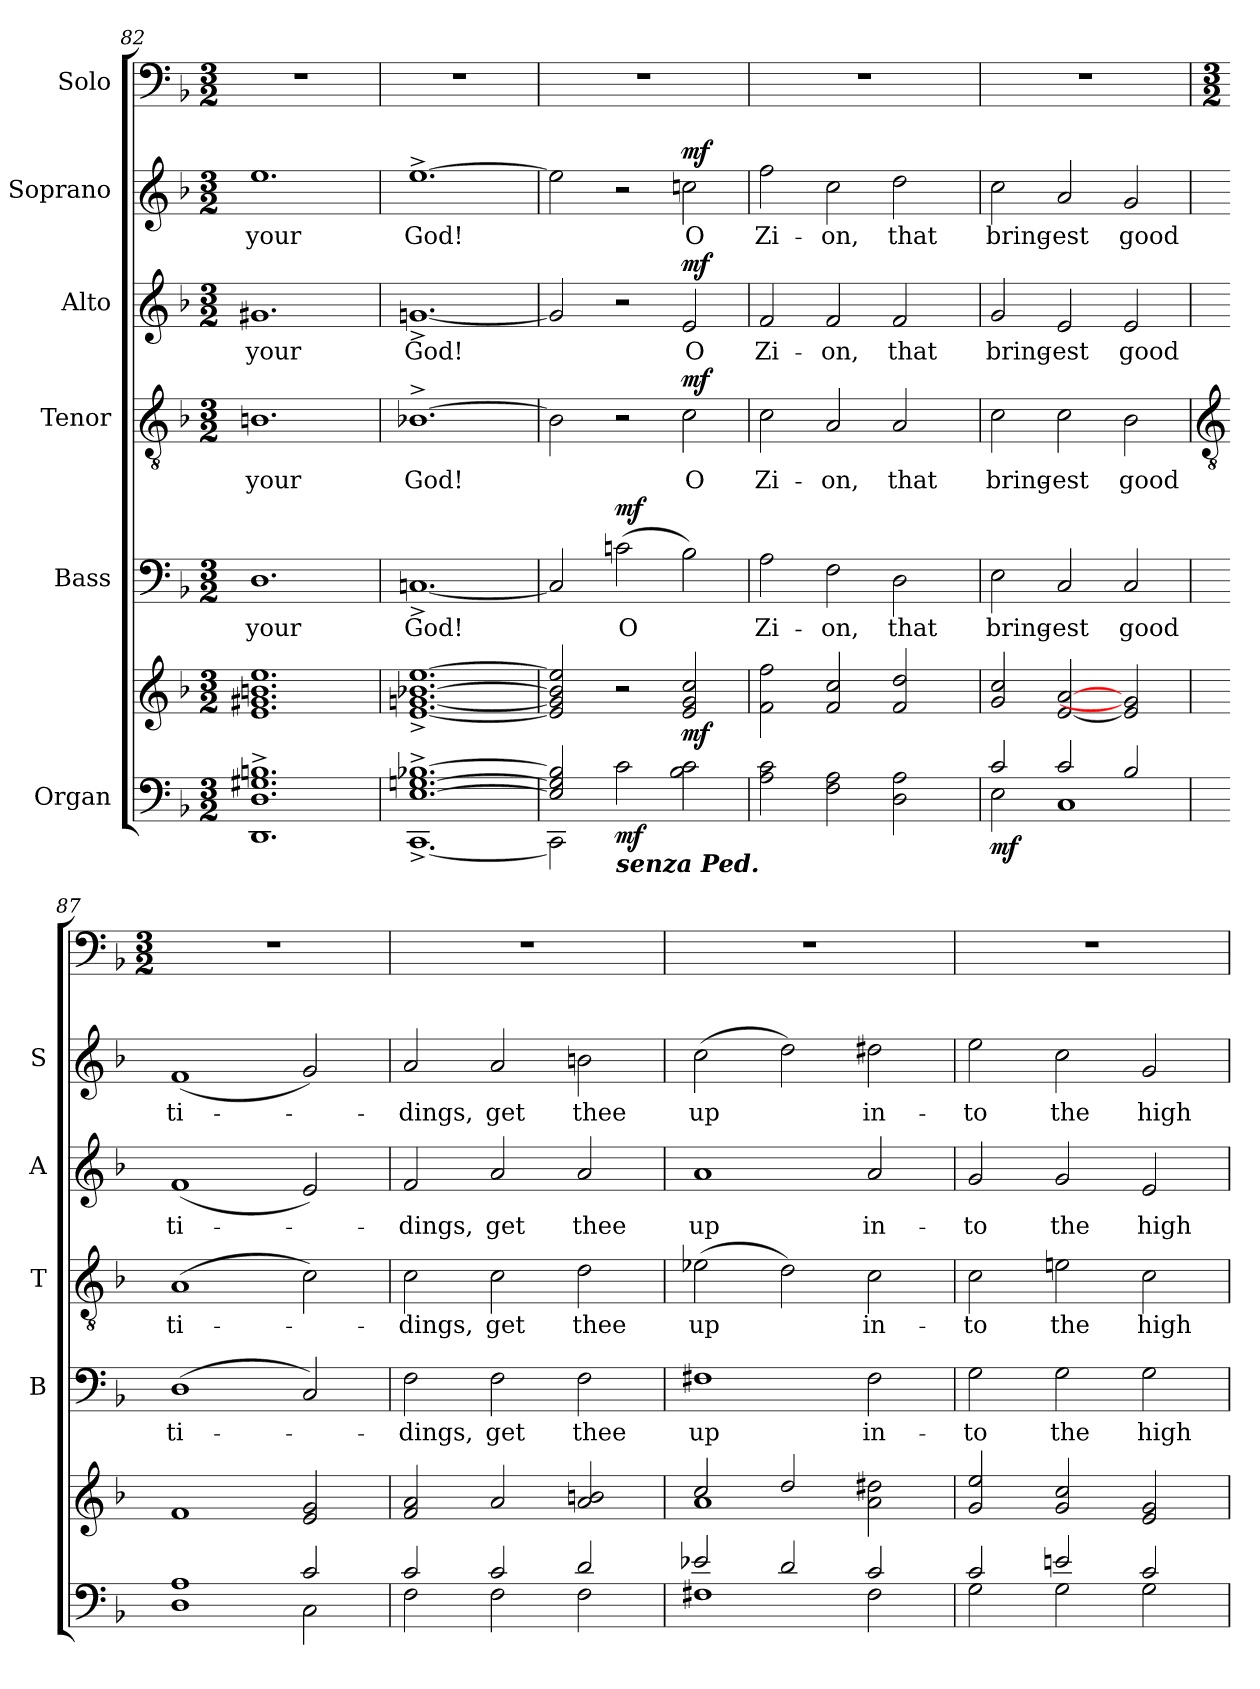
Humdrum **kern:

**kern	**kern	**dynam	**kern	**text	**dynam	**kern	**text	**dynam	**kern	**text	**dynam	**kern	**text	**dynam	**kern
*part6	*part6	*part6	*part5	*part5	*part5	*part4	*part4	*part4	*part3	*part3	*part3	*part2	*part2	*part2	*part1
*staff7	*staff6	*staff6/7	*staff5	*staff5	*staff5	*staff4	*staff4	*staff4	*staff3	*staff3	*staff3	*staff2	*staff2	*staff2	*staff1
*I"Organ	*	*	*I"Bass	*	*	*I"Tenor	*	*	*I"Alto	*	*	*I"Soprano	*	*	*I"Solo
*	*	*	*I'B	*	*	*I'T	*	*	*I'A	*	*	*I'S	*	*	*
*clefF4	*clefG2	*	*clefF4	*	*	*clefGv2	*	*	*clefG2	*	*	*clefG2	*	*	*clefF4
*k[b-]	*k[b-]	*	*k[b-]	*	*	*k[b-]	*	*	*k[b-]	*	*	*k[b-]	*	*	*k[b-]
*F:	*F:	*	*F:	*	*	*F:	*	*	*F:	*	*	*F:	*	*	*F:
*M3/2	*M3/2	*	*M3/2	*	*	*M3/2	*	*	*M3/2	*	*	*M3/2	*	*	*M3/2
=82	=82	=82	=82	=82	=82	=82	=82	=82	=82	=82	=82	=82	=82	=82	=82
*^	*	*	*	*	*	*	*	*	*	*	*	*	*	*	*
!	!	!	!	!	!LO:LY:b	!	!	!LO:LY:b	!	!	!LO:LY:b	!	!	!LO:LY:b	!	!
1.D/^ 1.G#X/^ 1.Bn/^	1.DD\	1.e 1.g#X 1.bn 1.ee	.	1.D	your	.	1.Bn	your	.	1.g#X	your	.	1.ee	your	.	1.r
=83	=83	=83	=83	=83	=83	=83	=83	=83	=83	=83	=83	=83	=83	=83	=83	=83
!	!	!	!	!	!LO:LY:b	!	!	!LO:LY:b	!	!	!LO:LY:b	!	!	!LO:LY:b	!	!
[1.E/^ [1.Gn/^ [1.B-X/^	[1.CC^\	[1.e^ [1.gn^ [1.b-X^ [1.ee^	.	[1.Cn^	God!	.	[1.B-X^	God!	.	[1.gn^	God!	.	[1.ee^	God!	.	1.r
=84	=84	=84	=84	=84	=84	=84	=84	=84	=84	=84	=84	=84	=84	=84	=84	=84
2E/] 2G/] 2B-/]	2CC\]	2e] 2g] 2b-] 2ee]	.	2C]	.	.	2B-]	.	.	2g]	.	.	2ee]	.	.	1.r
!LO:TX:b:Bi:t=senza Ped.	!	!	!	!	!	!	!	!	!	!	!	!	!	!	!	!
!	!	!	!LO:DY:b=2	!	!LO:LY:b	!LO:DY:b	!	!	!	!	!	!	!	!	!	!
1ryy	2c\	2r	mf	(>2cn	O	mf	2r	.	.	2r	.	.	2r	.	.	.
!	!	!	!LO:DY:b	!	!	!	!	!LO:LY:b	!LO:DY:b	!	!LO:LY:b	!LO:DY:b	!	!LO:LY:b	!LO:DY:b	!
.	2B-\ 2c\	2e 2g 2cc	mf	2B-)	.	.	2c	O	mf	2e	O	mf	2ccn	O	mf	.
=85	=85	=85	=85	=85	=85	=85	=85	=85	=85	=85	=85	=85	=85	=85	=85	=85
!	!	!	!	!	!LO:LY:b	!	!	!LO:LY:b	!	!	!LO:LY:b	!	!	!LO:LY:b	!	!
1ryy	2A\ 2c\	2f 2ff	.	2A	Zi-	.	2c	Zi-	.	2f	Zi-	.	2ff	Zi-	.	1.r
!	!	!	!	!	!LO:LY:b	!	!	!LO:LY:b	!	!	!LO:LY:b	!	!	!LO:LY:b	!	!
.	2F\ 2A\	2f 2cc	.	2F	-on,	.	2A	-on,	.	2f	-on,	.	2cc	-on,	.	.
!	!	!	!	!	!LO:LY:b	!	!	!LO:LY:b	!	!	!LO:LY:b	!	!	!LO:LY:b	!	!
4ryy	2D\ 2A\	2f 2dd	.	2D	that	.	2A	that	.	2f	that	.	2dd	that	.	.
4ryy	.	.	.	.	.	.	.	.	.	.	.	.	.	.	.	.
=86	=86	=86	=86	=86	=86	=86	=86	=86	=86	=86	=86	=86	=86	=86	=86	=86
!	!	!	!LO:DY:b=2	!	!LO:LY:b	!	!	!LO:LY:b	!	!	!LO:LY:b	!	!	!LO:LY:b	!	!
2c/	2E\	2g 2cc	mf	2E	bring-	.	2c	bring-	.	2g	bring-	.	2cc	bring-	.	1.r
!	!	!	!	!	!LO:LY:b	!	!	!LO:LY:b	!	!	!LO:LY:b	!	!	!LO:LY:b	!	!
2c/	1C\	[2e [2a	.	2C	-est	.	2c	-est	.	2e	-est	.	2a	-est	.	.
!	!	!	!	!	!LO:LY:b	!	!	!LO:LY:b	!	!	!LO:LY:b	!	!	!LO:LY:b	!	!
2B-/	.	2e] 2g]	.	2C	good	.	2B-	good	.	2e	good	.	2g	good	.	.
!!LO:LB:g=z
=87	=87	=87	=87	=87	=87	=87	=87	=87	=87	=87	=87	=87	=87	=87	=87	=87
*	*	*	*	*	*	*	*clefGv2	*	*	*	*	*	*	*	*	*
*	*	*	*	*	*	*	*	*	*	*	*	*	*	*	*	*M3/2
*	*	*^	*	*	*	*	*	*	*	*	*	*	*	*	*	*
!	!	!	!	!	!	!LO:LY:b	!	!	!LO:LY:b	!	!	!LO:LY:b	!	!	!LO:LY:b	!	!
1A/	1D\	1f	1.ryy	.	(<1D	ti-	.	(>1A	ti-	.	(<1f	ti-	.	(<1f	ti-	.	1.r
2c/	2C\	2e 2g	.	.	2C)	.	.	2c)	.	.	2e)	.	.	2g)	.	.	.
=88	=88	=88	=88	=88	=88	=88	=88	=88	=88	=88	=88	=88	=88	=88	=88	=88	=88
!	!	!	!	!	!	!LO:LY:b	!	!	!LO:LY:b	!	!	!LO:LY:b	!	!	!LO:LY:b	!	!
2c/	2F\	2f 2a	1.ryy	.	2F	dings,	.	2c	dings,	.	2f	dings,	.	2a	dings,	.	1.r
!	!	!	!	!	!	!LO:LY:b	!	!	!LO:LY:b	!	!	!LO:LY:b	!	!	!LO:LY:b	!	!
2c/	2F\	2a	.	.	2F	get	.	2c	get	.	2a	get	.	2a	get	.	.
!	!	!	!	!	!	!LO:LY:b	!	!	!LO:LY:b	!	!	!LO:LY:b	!	!	!LO:LY:b	!	!
2d/	2F\	2a 2bn	.	.	2F	thee	.	2d	thee	.	2a	thee	.	2bn	thee	.	.
=89	=89	=89	=89	=89	=89	=89	=89	=89	=89	=89	=89	=89	=89	=89	=89	=89	=89
!	!	!	!	!	!	!LO:LY:b	!	!	!LO:LY:b	!	!	!LO:LY:b	!	!	!LO:LY:b	!	!
2e-X/	1F#X\	2cc/	1a\	.	1F#X	up	.	(>2e-X	up	.	1a	up	.	(>2cc	up	.	1.r
2d/	.	2dd/	.	.	.	.	.	2d)	.	.	.	.	.	2dd)	.	.	.
!	!	!	!	!	!	!LO:LY:b	!	!	!LO:LY:b	!	!	!LO:LY:b	!	!	!LO:LY:b	!	!
2c/	2F#\	2a 2dd#X	2ryy	.	2F#	in-	.	2c	in-	.	2a	in-	.	2dd#X	in-	.	.
=90	=90	=90	=90	=90	=90	=90	=90	=90	=90	=90	=90	=90	=90	=90	=90	=90	=90
!	!	!	!	!	!	!LO:LY:b	!	!	!LO:LY:b	!	!	!LO:LY:b	!	!	!LO:LY:b	!	!
2c/	2G\	2g 2ee	1.ryy	.	2G	-to	.	2c	-to	.	2g	-to	.	2ee	-to	.	1.r
!	!	!	!	!	!	!LO:LY:b	!	!	!LO:LY:b	!	!	!LO:LY:b	!	!	!LO:LY:b	!	!
2en/	2G\	2g 2cc	.	.	2G	the	.	2en	the	.	2g	the	.	2cc	the	.	.
!	!	!	!	!	!	!LO:LY:b	!	!	!LO:LY:b	!	!	!LO:LY:b	!	!	!LO:LY:b	!	!
2c/	2G\	2e 2g	.	.	2G	high	.	2c	high	.	2e	high	.	2g	high	.	.
*v	*v	*	*	*	*	*	*	*	*	*	*	*	*	*	*	*	*
*	*v	*v	*	*	*	*	*	*	*	*	*	*	*	*	*	*
=	=	=	=	=	=	=	=	=	=	=	=	=	=	=	=
*-	*-	*-	*-	*-	*-	*-	*-	*-	*-	*-	*-	*-	*-	*-	*-
